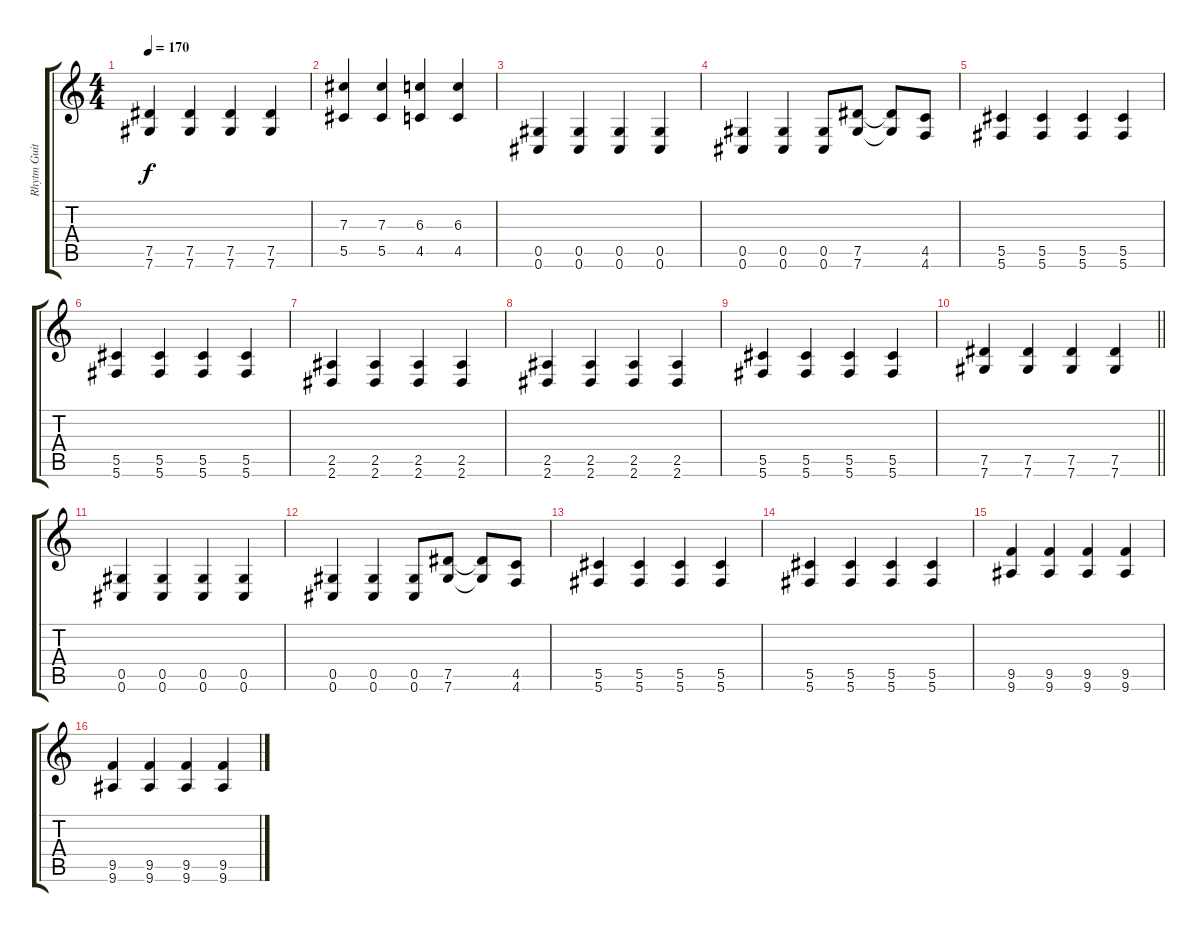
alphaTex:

\track ("Rhytm Guitar [R]" "Rhytm Guit") {instrument distortionguitar}
\staff {score tabs}
\tuning (Eb4 Bb3 Gb3 Db3 Ab2 Db2) {hide}
\ts (4 4)
\tempo 170
\clef g2
\ks c
(7.5 7.6).4{dy f} (7.5 7.6).4 (7.5 7.6).4 (7.5 7.6).4 |
(7.3 5.5).4 (7.3 5.5).4 (6.3 4.5).4 (6.3 4.5).4 |
(0.5 0.6).4 (0.5 0.6).4 (0.5 0.6).4 (0.5 0.6).4 |
(0.5 0.6).4 (0.5 0.6).4 (0.5 0.6).8 (7.5 7.6).8 (7.5{t} 7.6{t}).8 (4.5 4.6).8 |
(5.5 5.6).4 (5.5 5.6).4 (5.5 5.6).4 (5.5 5.6).4 |
(5.5 5.6).4 (5.5 5.6).4 (5.5 5.6).4 (5.5 5.6).4 |
(2.5 2.6).4 (2.5 2.6).4 (2.5 2.6).4 (2.5 2.6).4 |
(2.5 2.6).4 (2.5 2.6).4 (2.5 2.6).4 (2.5 2.6).4 |
(5.5 5.6).4 (5.5 5.6).4 (5.5 5.6).4 (5.5 5.6).4 |
\barLineRight lightlight
(7.5 7.6).4 (7.5 7.6).4 (7.5 7.6).4 (7.5 7.6).4 |
(0.5 0.6).4 (0.5 0.6).4 (0.5 0.6).4 (0.5 0.6).4 |
(0.5 0.6).4 (0.5 0.6).4 (0.5 0.6).8 (7.5 7.6).8 (7.5{t} 7.6{t}).8 (4.5 4.6).8 |
(5.5 5.6).4 (5.5 5.6).4 (5.5 5.6).4 (5.5 5.6).4 |
(5.5 5.6).4 (5.5 5.6).4 (5.5 5.6).4 (5.5 5.6).4 |
(9.5 9.6).4 (9.5 9.6).4 (9.5 9.6).4 (9.5 9.6).4 |
(9.5 9.6).4 (9.5 9.6).4 (9.5 9.6).4 (9.5 9.6).4
